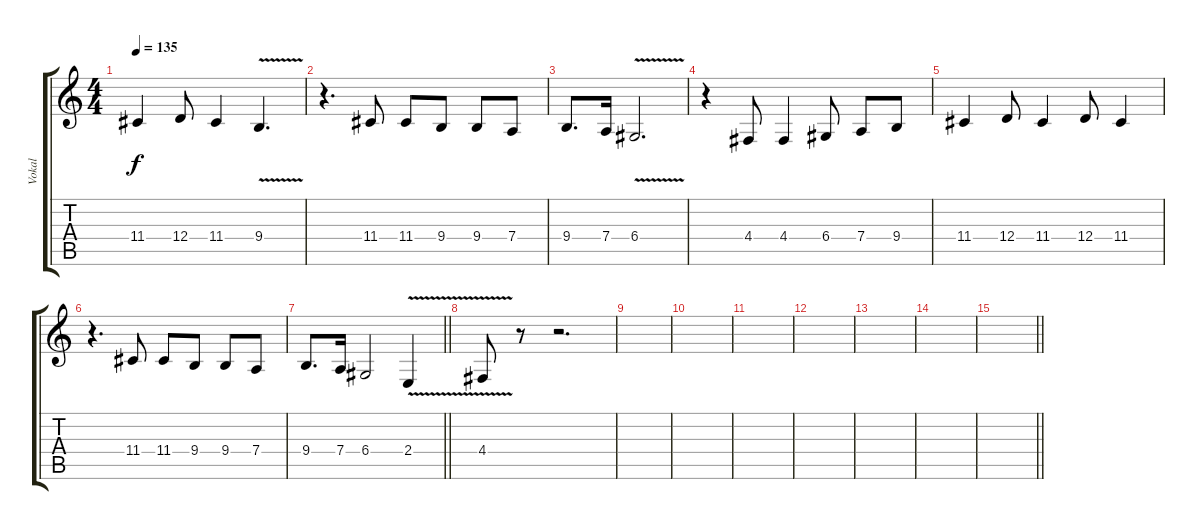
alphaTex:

\track ("Vokal" "Vokal") {instrument violin}
\staff {score tabs}
\tuning (E4 B3 G3 D3 A2 E2) {hide}
\ts (4 4)
\tempo 135
\clef g2
\ks c
11.4.4{dy f} 12.4.8 11.4.4 9.4{v}.4{d} |
r.4{d} 11.4.8 11.4.8 9.4.8 9.4.8 7.4.8 |
9.4.8{d} 7.4.16 6.4{v}.2{d} |
r.4 4.4.8 4.4.4 6.4.8 7.4.8 9.4.8 |
11.4.4 12.4.8 11.4.4 12.4.8 11.4.4 |
r.4{d} 11.4.8 11.4.8 9.4.8 9.4.8 7.4.8 |
\barLineRight lightlight
9.4.8{d} 7.4.16 6.4.2 2.4{v}.4 |
4.4{v}.8 r.8 r.2{d} |
|
|
|
|
|
|
\barLineRight lightlight
